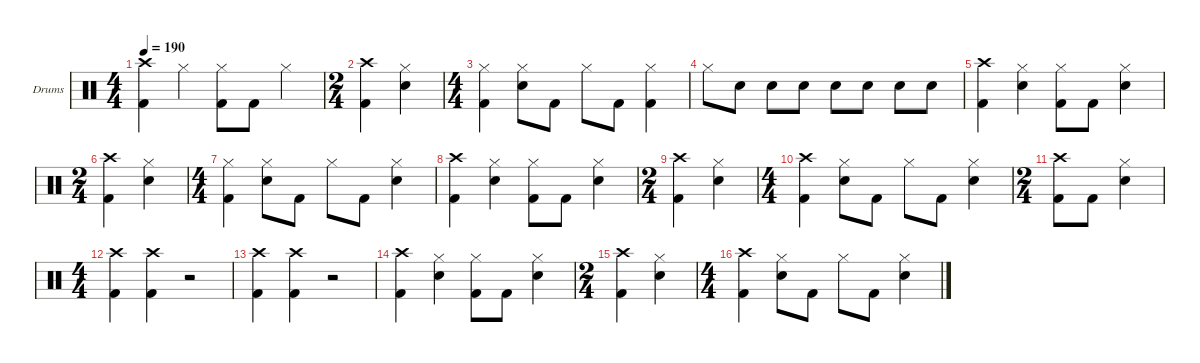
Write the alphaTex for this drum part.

\hideDynamics
\bracketExtendMode nobrackets
\firstSystemTrackNameOrientation horizontal
\otherSystemsTrackNameOrientation horizontal
\track ("Drumkit" "Drums") {instrument percussion}
\staff {score}
\articulation defaults
\ts (4 4)
\tempo 190
\clef neutral
\ks c
("Kick (hit) 2" "Crash high (hit)").4{dy fff} "Hi-Hat (closed)".4 ("Hi-Hat (closed)" "Kick (hit) 2").8 "Kick (hit) 2".8 "Hi-Hat (closed)".4 |
\ts (2 4)
\beaming (8 2 2)
("Kick (hit) 2" "Crash high (hit)").4 ("Snare (hit) 2" "Hi-Hat (closed)").4 |
\ts (4 4)
\beaming (8 2 2 2 2)
("Kick (hit) 2" "Hi-Hat (closed)").4 ("Snare (hit) 2" "Hi-Hat (closed)").8 "Kick (hit) 2".8 "Hi-Hat (closed)".8 "Kick (hit) 2".8 ("Kick (hit) 2" "Hi-Hat (closed)").4 |
"Hi-Hat (closed)".8 "Snare (hit) 2".8 "Snare (hit) 2".8 "Snare (hit) 2".8 "Snare (hit) 2".8 "Snare (hit) 2".8 "Snare (hit) 2".8 "Snare (hit) 2".8 |
("Crash high (hit)" "Kick (hit) 2").4 ("Hi-Hat (closed)" "Snare (hit) 2").4 ("Hi-Hat (closed)" "Kick (hit) 2").8 "Kick (hit) 2".8 ("Snare (hit) 2" "Hi-Hat (closed)").4 |
\ts (2 4)
\beaming (8 2 2)
("Kick (hit) 2" "Crash high (hit)").4 ("Snare (hit) 2" "Hi-Hat (closed)").4 |
\ts (4 4)
\beaming (8 2 2 2 2)
("Kick (hit) 2" "Hi-Hat (closed)").4 ("Hi-Hat (closed)" "Snare (hit) 2").8 "Kick (hit) 2".8 "Hi-Hat (closed)".8 "Kick (hit) 2".8 ("Snare (hit) 2" "Hi-Hat (closed)").4 |
("Kick (hit) 2" "Crash high (hit)").4 ("Snare (hit) 2" "Hi-Hat (closed)").4 ("Kick (hit) 2" "Hi-Hat (closed)").8 "Kick (hit) 2".8 ("Snare (hit) 2" "Hi-Hat (closed)").4 |
\ts (2 4)
\beaming (8 2 2)
("Kick (hit) 2" "Crash high (hit)").4 ("Snare (hit) 2" "Hi-Hat (closed)").4 |
\ts (4 4)
\beaming (8 2 2 2 2)
("Kick (hit) 2" "Crash high (hit)").4 ("Snare (hit) 2" "Hi-Hat (closed)").8 "Kick (hit) 2".8 "Hi-Hat (closed)".8 "Kick (hit) 2".8 ("Hi-Hat (closed)" "Snare (hit) 2").4 |
\ts (2 4)
\beaming (8 2 2)
("Kick (hit) 2" "Crash high (hit)").8 "Kick (hit) 2".8 ("Snare (hit) 2" "Hi-Hat (closed)").4 |
\ts (4 4)
\beaming (8 2 2 2 2)
("Kick (hit) 2" "Crash high (hit)").4 ("Kick (hit) 2" "Crash high (hit)").4 r.2 |
("Kick (hit) 2" "Crash high (hit)").4 ("Crash high (hit)" "Kick (hit) 2").4 r.2 |
("Kick (hit) 2" "Crash high (hit)").4 ("Snare (hit) 2" "Hi-Hat (closed)").4 ("Kick (hit) 2" "Hi-Hat (closed)").8 "Kick (hit) 2".8 ("Snare (hit) 2" "Hi-Hat (closed)").4 |
\ts (2 4)
\beaming (8 2 2)
("Kick (hit) 2" "Crash high (hit)").4 ("Hi-Hat (closed)" "Snare (hit) 2").4 |
\ts (4 4)
\beaming (8 2 2 2 2)
("Kick (hit) 2" "Crash high (hit)").4 ("Snare (hit) 2" "Hi-Hat (closed)").8 "Kick (hit) 2".8 "Hi-Hat (closed)".8 "Kick (hit) 2".8 ("Snare (hit) 2" "Hi-Hat (closed)").4
